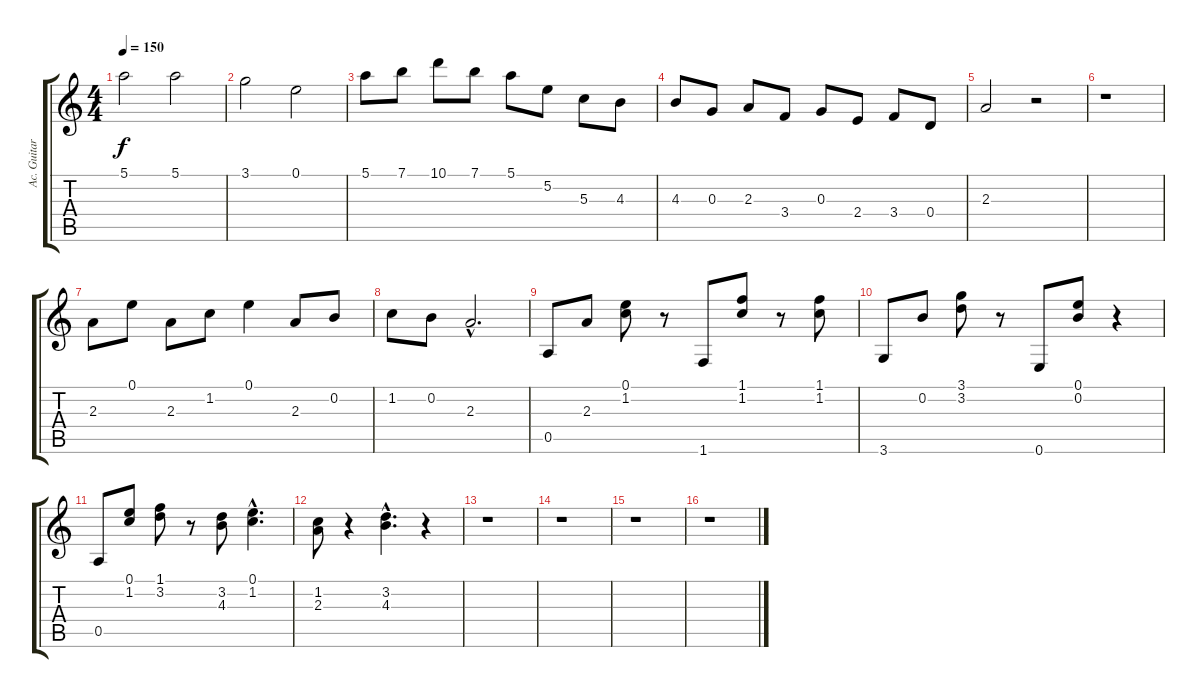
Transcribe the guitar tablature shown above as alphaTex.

\track ("Ac. Guitar 1" "Ac. Guitar") {instrument acousticguitarsteel}
\staff {score tabs}
\tuning (E4 B3 G3 D3 A2 E2) {hide}
\ts (4 4)
\tempo 150
\clef g2
\ks c
5.1.2{dy f} 5.1.2 |
3.1.2 0.1.2 |
5.1.8 7.1.8 10.1.8 7.1.8 5.1.8 5.2.8 5.3.8 4.3.8 |
4.3.8 0.3.8 2.3.8 3.4.8 0.3.8 2.4.8 3.4.8 0.4.8 |
2.3.2 r.2 |
r.1 |
2.3.8 0.1.8 2.3.8 1.2.8 0.1.4 2.3.8 0.2.8 |
1.2.8 0.2.8 2.3{hac}.2{d} |
0.5.8 2.3.8 (0.1 1.2).8 r.8 1.6.8 (1.1 1.2).8 r.8 (1.1 1.2).8 |
3.6.8 0.2.8 (3.1 3.2).8 r.8 0.6.8 (0.1 0.2).8 r.4 |
0.5.8 (0.1 1.2).8 (1.1 3.2).8 r.8 (3.2 4.3).8 (0.1{hac} 1.2{hac}).4{d} |
(1.2 2.3).8 r.4 (3.2{hac} 4.3{hac}).4{d} r.4 |
r.1 |
r.1 |
r.1 |
r.1
